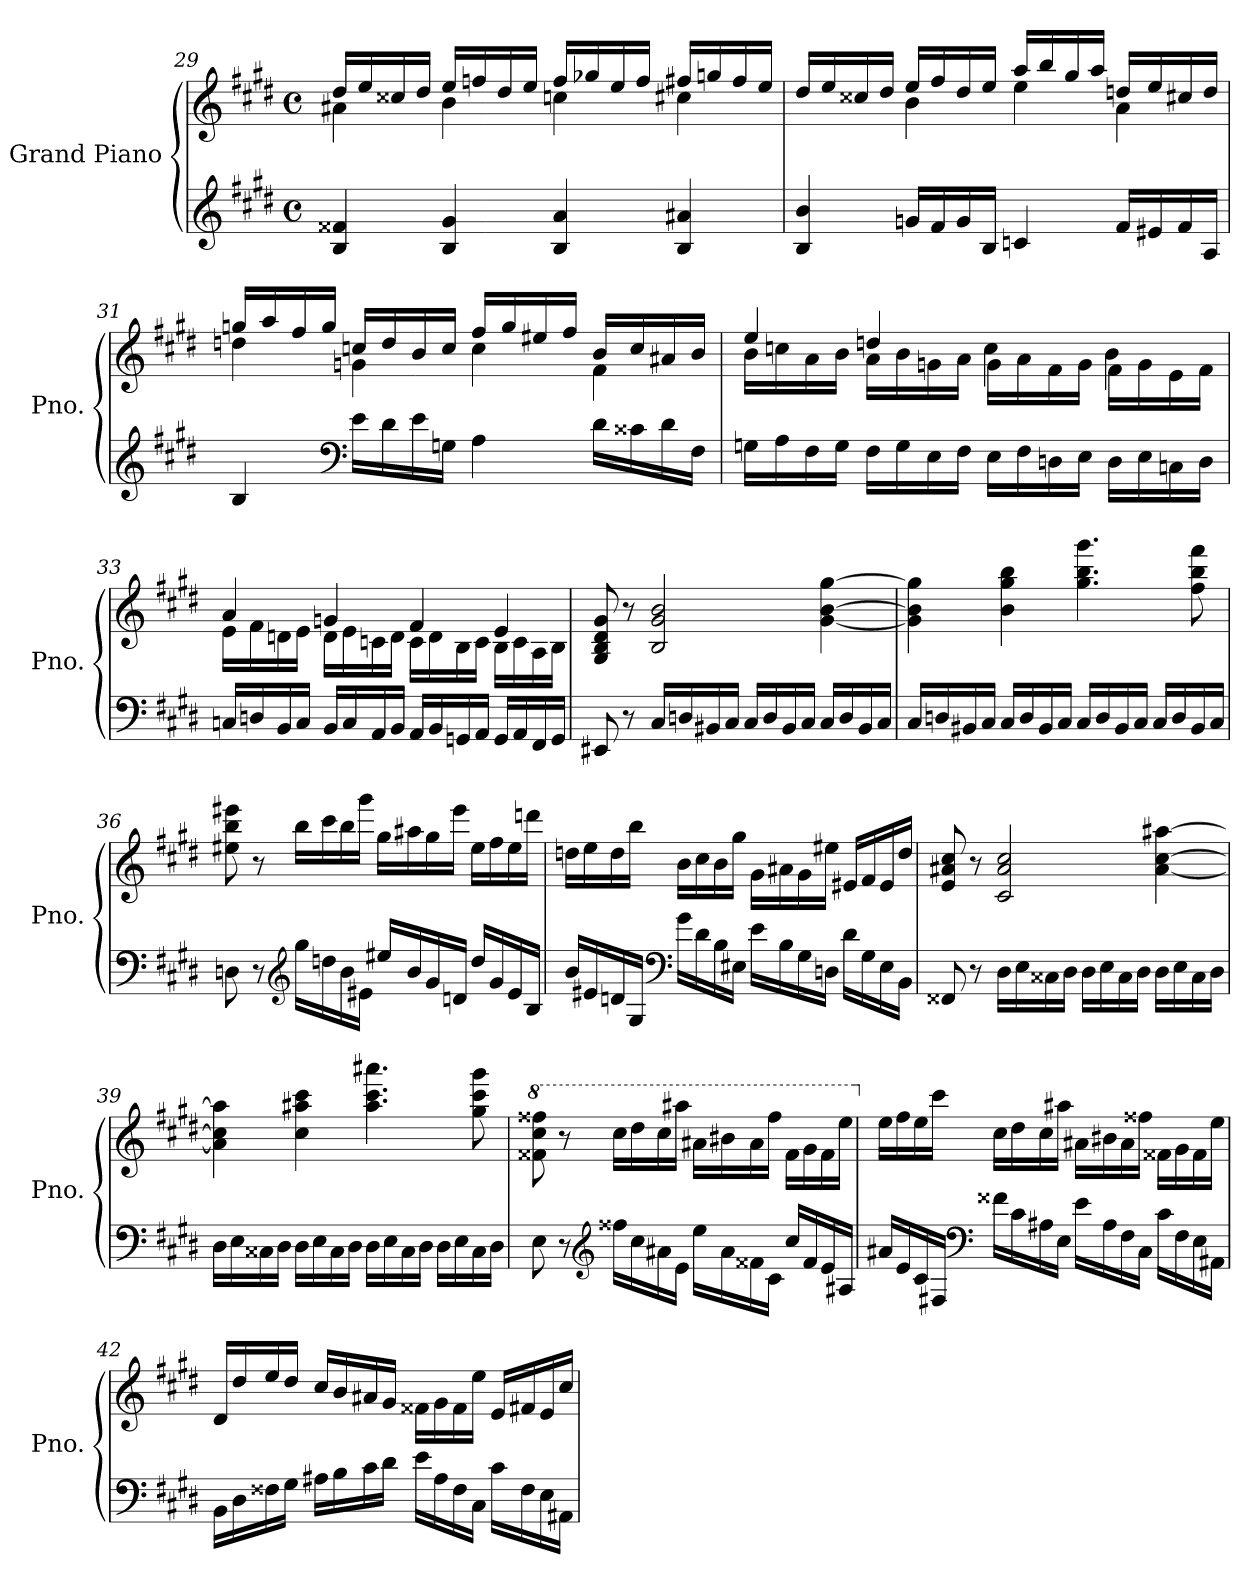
**kern	**kern
*part1	*part1
*staff2	*staff1
*I"Grand Piano	*
*I'Pno.	*
*clefG2	*clefG2
*k[f#c#g#d#]	*k[f#c#g#d#]
*M4/4	*M4/4
*met(c)	*met(c)
=29	=29
*	*^
4B/ 4f##X/	16dd#/LL	4a#X\
.	16ee/	.
.	16cc##X/	.
.	16dd#/JJ	.
4B/ 4g#/	16ee/LL	4b\
.	16ffn/	.
.	16dd#/	.
.	16ee/JJ	.
4B/ 4a/	16ff/LL	4ccn\
.	16gg-X/	.
.	16ee/	.
.	16ff/JJ	.
4B/ 4a#X/	16ff#X/LL	4cc#X\
.	16ggn/	.
.	16ff#/	.
.	16ee/JJ	.
!!LO:LB:g=z	!!
=30	=30	=30
4B/ 4b/	16dd#/LL	4ryy
.	16ee/	.
.	16cc##X/	.
.	16dd#/JJ	.
16gn/LL	16ee/LL	4b\
16f#/	16ff#/	.
16g/	16dd#/	.
16B/JJ	16ee/JJ	.
4cn/	16aa/LL	4ee\
.	16bb/	.
.	16gg#/	.
.	16aa/JJ	.
16f#/LL	16ddn/LL	4a\
16e#X/	16ee/	.
16f#/	16cc#X/	.
16A/JJ	16dd/JJ	.
=31	=31	=31
4B/	16ggn/LL	4ddn\
.	16aa/	.
.	16ff#/	.
.	16gg/JJ	.
*clefF4	*	*
16e\LL	16ccn/LL	4gn\
16d#\	16dd/	.
16e\	16b/	.
16Gn\JJ	16cc/JJ	.
4A\	16ff#/LL	4cc\
.	16gg/	.
.	16ee#X/	.
.	16ff#/JJ	.
16d#\LL	16b/LL	4f#\
16c##X\	16cc/	.
16d#\	16a#X/	.
16F#\JJ	16b/JJ	.
!!LO:LB:g=z	!!
=32	=32	=32
16Gn\LL	16b\LL	4ee/
16A\	16ccn\	.
16F#\	16a\	.
16G\JJ	16b\JJ	.
16F#\LL	16a\LL	4ddn/
16G\	16b\	.
16E\	16gn\	.
16F#\JJ	16a\JJ	.
16E\LL	16g\LL	4cc\
16F#\	16a\	.
16Dn\	16f#\	.
16E\JJ	16g\JJ	.
16D\LL	16f#\LL	4b\
16E\	16g\	.
16Cn\	16e\	.
16D\JJ	16f#\JJ	.
=33	=33	=33
16Cn/LL	16e\LL	4a/
16Dn/	16f#\	.
16BB/	16dn\	.
16C/JJ	16e\JJ	.
16BB/LL	16d\LL	4gn/
16C/	16e\	.
16AA/	16cn\	.
16BB/JJ	16d\JJ	.
16AA/LL	16c\LL	4f#/
16BB/	16d\	.
16GGn/	16B\	.
16AA/JJ	16c\JJ	.
16GG/LL	16B\LL	4e/
16AA/	16c\	.
16FF#/	16A\	.
16GG/JJ	16B\JJ	.
*	*v	*v
!!LO:LB:g=z
=34	=34
8EE#X/	8G#/ 8B/ 8d#/ 8g#/
8r	8r
16C#/LL	2B/ 2g#/ 2b/
16Dn/	.
16BB#X/	.
16C#/JJ	.
16C#/LL	.
16D/	.
16BB#/	.
16C#/JJ	.
16C#/LL	[4g#\ [4b\ [4gg#\
16D/	.
16BB#/	.
16C#/JJ	.
=35	=35
16C#/LL	4g#\] 4b\] 4gg#\]
16Dn/	.
16BB#X/	.
16C#/JJ	.
16C#/LL	4b\ 4gg#\ 4bb\
16D/	.
16BB#/	.
16C#/JJ	.
16C#/LL	4.gg#\ 4.bb\ 4.ggg#\
16D/	.
16BB#/	.
16C#/JJ	.
16C#/LL	.
16D/	.
16BB#/	8ff#\ 8bb\ 8fff#\
16C#/JJ	.
!!LO:PB:g=z
=36	=36
8Dn\	8ee#X\ 8bb\ 8eee#X\
8r	8r
*clefG2	*
16gg#\LL	16bb\LL
16ddn\	16ccc#\
16b\	16bb\
16e#X\JJ	16ggg#\JJ
16ee#X/LL	16gg#\LL
16b/	16aa#X\
16g#/	16gg#\
16dn/JJ	16eee#\JJ
16dd/LL	16ee#\LL
16g#/	16ff#\
16e#/	16ee#\
16B/JJ	16dddn\JJ
=37	=37
16b/LL	16ddn\LL
16e#X/	16ee\
16dn/	16dd\
16G#/JJ	16bb\JJ
*clefF4	*
16g#\LL	16b\LL
16d\	16cc#\
16B\	16b\
16E#X\JJ	16gg#\JJ
16e#\LL	16g#\LL
16B\	16a#X\
16G#\	16g#\
16Dn\JJ	16ee#X\JJ
16d\LL	16e#X/LL
16G#\	16f#/
16E#\	16e#/
16BB\JJ	16dd/JJ
!!LO:LB:g=z
=38	=38
8FF##X/	8e/ 8a#X/ 8cc#/
8r	8r
16D#\LL	2c#/ 2a#/ 2cc#/
16E\	.
16C##X\	.
16D#\JJ	.
16D#\LL	.
16E\	.
16C##\	.
16D#\JJ	.
16D#\LL	[4a#\ [4cc#\ [4aa#X\
16E\	.
16C##\	.
16D#\JJ	.
=39	=39
16D#\LL	4a#\] 4cc#\] 4aa#\]
16E\	.
16C##X\	.
16D#\JJ	.
16D#\LL	4cc#\ 4aa#X\ 4ccc#\
16E\	.
16C##\	.
16D#\JJ	.
16D#\LL	4.aa#\ 4.ccc#\ 4.aaa#X\
16E\	.
16C##\	.
16D#\JJ	.
16D#\LL	.
16E\	.
16C##\	8gg#\ 8ccc#\ 8ggg#\
16D#\JJ	.
!!LO:LB:g=z
=40	=40
*	*8va
8E\	8ff##X\ 8ccc#\ 8fff##X\
8r	8r
*clefG2	*
16ff##X\LL	16ccc#\LL
16cc#\	16ddd#\
16a#X\	16ccc#\
16e\JJ	16aaa#X\JJ
16ee\LL	16aa#X\LL
16a#\	16bb#X\
16f##X\	16aa#\
16c#\JJ	16fff##\JJ
16cc#/LL	16ff##\LL
16f##/	16gg#\
16e/	16ff##\
16A#X/JJ	16eee\JJ
!!LO:LB:g=z
=41	=41
*	*X8va
16a#X/LL	16ee\LL
16e/	16ff#\
16c#/	16ee\
16F#X/JJ	16ccc#\JJ
*clefF4	*
16f##X\LL	16cc#\LL
16c#\	16dd#\
16A#X\	16cc#\
16E\JJ	16aa#X\JJ
16e\LL	16a#X\LL
16A#\	16b#X\
16F#\	16a#\
16C#\JJ	16ff##X\JJ
16c#\LL	16f##X\LL
16F#\	16g#\
16E\	16f##\
16AA#X\JJ	16ee\JJ
!!LO:LB:g=z
=42	=42
16BB\LL	16d#/LL
16D#\	16dd#/
16F##X\	16ee/
16G#\JJ	16dd#/JJ
16A#X\LL	16cc#/LL
16B\	16b/
16c#\	16a#X/
16d#\JJ	16g#/JJ
16e\LL	16f##X\LL
16A#\	16g#\
16F##\	16f##\
16C#\JJ	16ee\JJ
16c#\LL	16e/LL
16F##\	16f#X/
16E\	16e/
16AA#X\JJ	16cc#/JJ
=	=
*-	*-
